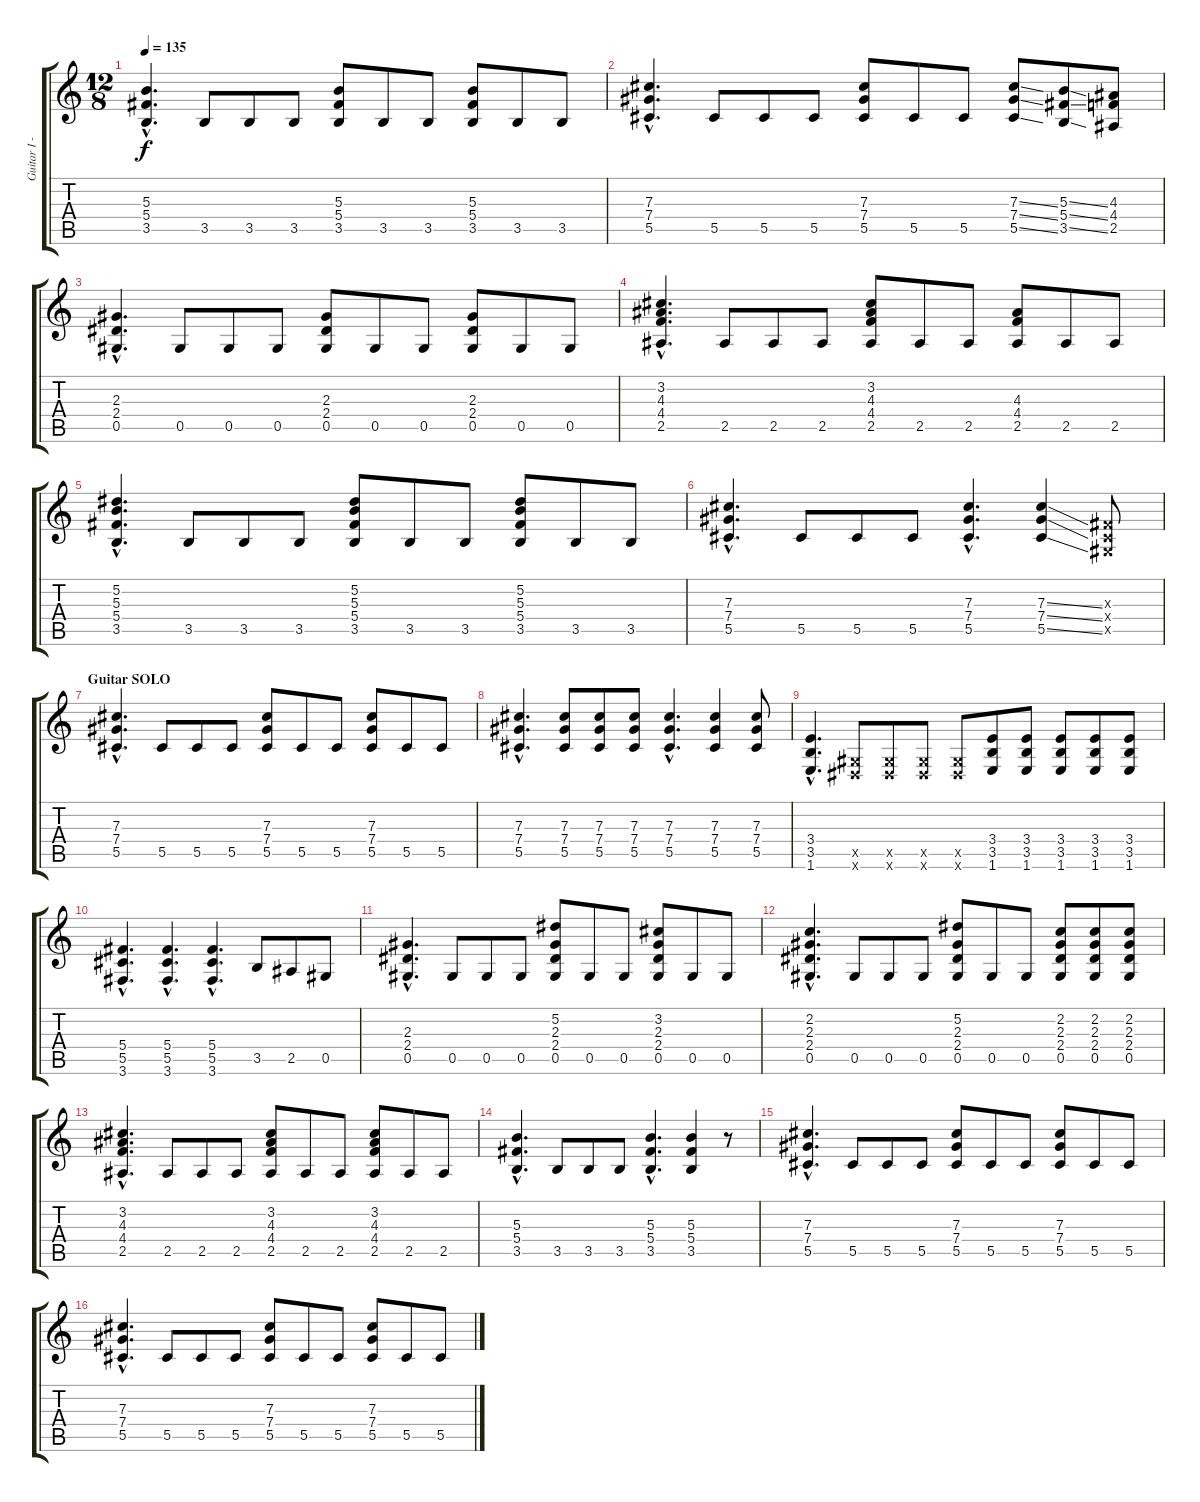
\track ("Guitar I - Frank DiConstanza" "Guitar I -") {instrument distortionguitar}
\staff {score tabs}
\tuning (Eb4 Bb3 Gb3 Db3 Ab2 Eb2) {hide}
\ts (12 8)
\tempo 135
\clef g2
\ks c
(5.3{hac} 5.4{hac} 3.5{hac}).4{d dy f} 3.5.8 3.5.8 3.5.8 (5.3 5.4 3.5).8 3.5.8 3.5.8 (5.3 5.4 3.5).8 3.5.8 3.5.8 |
(7.3{hac} 7.4{hac} 5.5{hac}).4{d} 5.5.8 5.5.8 5.5.8 (7.3 7.4 5.5).8 5.5.8 5.5.8 (7.3{ss} 7.4{ss} 5.5{ss}).8 (5.3{ss} 5.4{ss} 3.5{ss}).8 (4.3 4.4 2.5).8 |
(2.3{hac} 2.4{hac} 0.5{hac}).4{d} 0.5.8 0.5.8 0.5.8 (2.3 2.4 0.5).8 0.5.8 0.5.8 (2.3 2.4 0.5).8 0.5.8 0.5.8 |
(3.2{hac} 4.3{hac} 4.4{hac} 2.5{hac}).4{d} 2.5.8 2.5.8 2.5.8 (3.2 4.3 4.4 2.5).8 2.5.8 2.5.8 (4.3 4.4 2.5).8 2.5.8 2.5.8 |
(5.2{hac} 5.3{hac} 5.4{hac} 3.5{hac}).4{d} 3.5.8 3.5.8 3.5.8 (5.2 5.3 5.4 3.5).8 3.5.8 3.5.8 (5.2 5.3 5.4 3.5).8 3.5.8 3.5.8 |
(7.3{hac} 7.4{hac} 5.5{hac}).4{d} 5.5.8 5.5.8 5.5.8 (7.3{hac} 7.4{hac} 5.5{hac}).4{d} (7.3{ss} 7.4{ss} 5.5{ss}).4 (0.3{x} 0.4{x} 0.5{x}).8 |
\section ("" "Guitar SOLO")
(7.3{hac} 7.4{hac} 5.5{hac}).4{d} 5.5.8 5.5.8 5.5.8 (7.3 7.4 5.5).8 5.5.8 5.5.8 (7.3 7.4 5.5).8 5.5.8 5.5.8 |
(7.3{hac} 7.4{hac} 5.5{hac}).4{d} (7.3 7.4 5.5).8 (7.3 7.4 5.5).8 (7.3 7.4 5.5).8 (7.3{hac} 7.4{hac} 5.5{hac}).4{d} (7.3 7.4 5.5).4 (7.3 7.4 5.5).8 |
(3.4{hac} 3.5{hac} 1.6{hac}).4{d} (0.5{x} 0.6{x}).8 (0.5{x} 0.6{x}).8 (0.5{x} 0.6{x}).8 (0.5{x} 0.6{x}).8 (3.4 3.5 1.6).8 (3.4 3.5 1.6).8 (3.4 3.5 1.6).8 (3.4 3.5 1.6).8 (3.4 3.5 1.6).8 |
(5.4{hac} 5.5{hac} 3.6{hac}).4{d} (5.4{hac} 5.5{hac} 3.6{hac}).4{d} (5.4{hac} 5.5{hac} 3.6{hac}).4{d} 3.5.8 2.5.8 0.5.8 |
(2.3{hac} 2.4{hac} 0.5{hac}).4{d} 0.5.8 0.5.8 0.5.8 (5.2 2.3 2.4 0.5).8 0.5.8 0.5.8 (3.2 2.3 2.4 0.5).8 0.5.8 0.5.8 |
(2.2{hac} 2.3{hac} 2.4{hac} 0.5{hac}).4{d} 0.5.8 0.5.8 0.5.8 (5.2 2.3 2.4 0.5).8 0.5.8 0.5.8 (2.2 2.3 2.4 0.5).8 (2.2 2.3 2.4 0.5).8 (2.2 2.3 2.4 0.5).8 |
(3.2{hac} 4.3{hac} 4.4{hac} 2.5{hac}).4{d} 2.5.8 2.5.8 2.5.8 (3.2 4.3 4.4 2.5).8 2.5.8 2.5.8 (3.2 4.3 4.4 2.5).8 2.5.8 2.5.8 |
(5.3{hac} 5.4{hac} 3.5{hac}).4{d} 3.5.8 3.5.8 3.5.8 (5.3{hac} 5.4{hac} 3.5{hac}).4{d} (5.3 5.4 3.5).4 r.8 |
(7.3{hac} 7.4{hac} 5.5{hac}).4{d} 5.5.8 5.5.8 5.5.8 (7.3 7.4 5.5).8 5.5.8 5.5.8 (7.3 7.4 5.5).8 5.5.8 5.5.8 |
(7.3{hac} 7.4{hac} 5.5{hac}).4{d} 5.5.8 5.5.8 5.5.8 (7.3 7.4 5.5).8 5.5.8 5.5.8 (7.3 7.4 5.5).8 5.5.8 5.5.8
